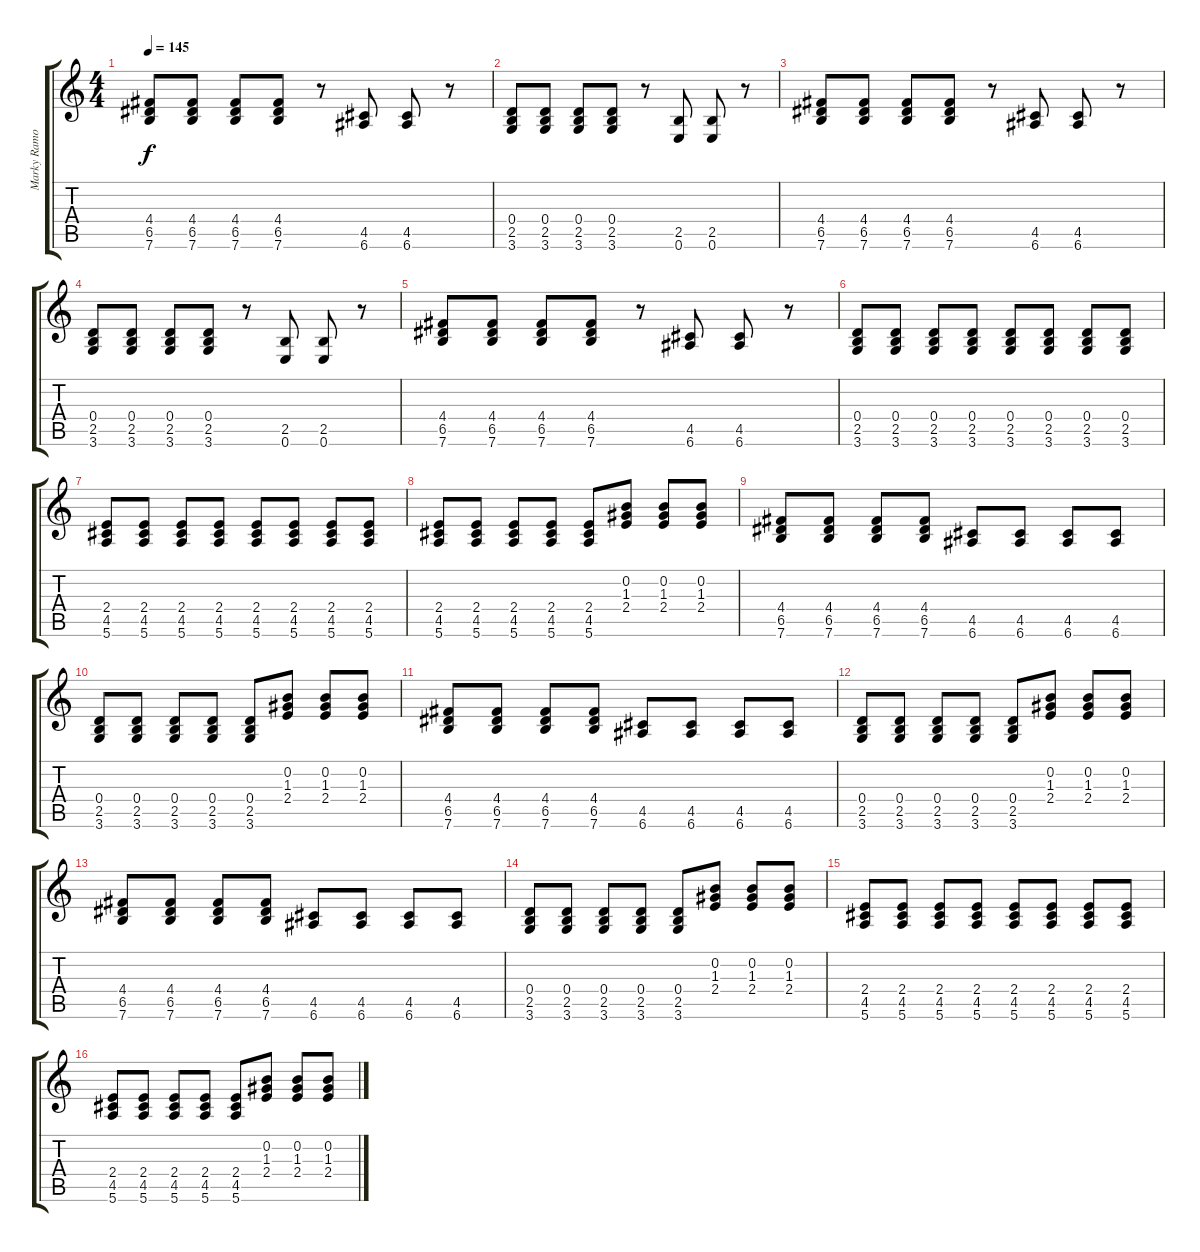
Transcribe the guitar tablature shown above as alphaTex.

\track ("Marky Ramone" "Marky Ramo") {instrument distortionguitar}
\staff {score tabs}
\tuning (E4 B3 G3 D3 A2 E2) {hide}
\ts (4 4)
\tempo 145
\clef g2
\ks c
(4.4 6.5 7.6).8{dy f instrument distortionguitar} (4.4 6.5 7.6).8 (4.4 6.5 7.6).8 (4.4 6.5 7.6).8 r.8 (4.5 6.6).8 (4.5 6.6).8 r.8 |
(0.4 2.5 3.6).8 (0.4 2.5 3.6).8 (0.4 2.5 3.6).8 (0.4 2.5 3.6).8 r.8 (2.5 0.6).8 (2.5 0.6).8 r.8 |
(4.4 6.5 7.6).8 (4.4 6.5 7.6).8 (4.4 6.5 7.6).8 (4.4 6.5 7.6).8 r.8 (4.5 6.6).8 (4.5 6.6).8 r.8 |
(0.4 2.5 3.6).8 (0.4 2.5 3.6).8 (0.4 2.5 3.6).8 (0.4 2.5 3.6).8 r.8 (2.5 0.6).8 (2.5 0.6).8 r.8 |
(4.4 6.5 7.6).8 (4.4 6.5 7.6).8 (4.4 6.5 7.6).8 (4.4 6.5 7.6).8 r.8 (4.5 6.6).8 (4.5 6.6).8 r.8 |
(0.4 2.5 3.6).8 (0.4 2.5 3.6).8 (0.4 2.5 3.6).8 (0.4 2.5 3.6).8 (0.4 2.5 3.6).8 (0.4 2.5 3.6).8 (0.4 2.5 3.6).8 (0.4 2.5 3.6).8 |
(2.4 4.5 5.6).8 (2.4 4.5 5.6).8 (2.4 4.5 5.6).8 (2.4 4.5 5.6).8 (2.4 4.5 5.6).8 (2.4 4.5 5.6).8 (2.4 4.5 5.6).8 (2.4 4.5 5.6).8 |
(2.4 4.5 5.6).8 (2.4 4.5 5.6).8 (2.4 4.5 5.6).8 (2.4 4.5 5.6).8 (2.4 4.5 5.6).8 (0.2 1.3 2.4).8 (0.2 1.3 2.4).8 (0.2 1.3 2.4).8 |
(4.4 6.5 7.6).8 (4.4 6.5 7.6).8 (4.4 6.5 7.6).8 (4.4 6.5 7.6).8 (4.5 6.6).8 (4.5 6.6).8 (4.5 6.6).8 (4.5 6.6).8 |
(0.4 2.5 3.6).8 (0.4 2.5 3.6).8 (0.4 2.5 3.6).8 (0.4 2.5 3.6).8 (0.4 2.5 3.6).8 (0.2 1.3 2.4).8 (0.2 1.3 2.4).8 (0.2 1.3 2.4).8 |
(4.4 6.5 7.6).8 (4.4 6.5 7.6).8 (4.4 6.5 7.6).8 (4.4 6.5 7.6).8 (4.5 6.6).8 (4.5 6.6).8 (4.5 6.6).8 (4.5 6.6).8 |
(0.4 2.5 3.6).8 (0.4 2.5 3.6).8 (0.4 2.5 3.6).8 (0.4 2.5 3.6).8 (0.4 2.5 3.6).8 (0.2 1.3 2.4).8 (0.2 1.3 2.4).8 (0.2 1.3 2.4).8 |
(4.4 6.5 7.6).8 (4.4 6.5 7.6).8 (4.4 6.5 7.6).8 (4.4 6.5 7.6).8 (4.5 6.6).8 (4.5 6.6).8 (4.5 6.6).8 (4.5 6.6).8 |
(0.4 2.5 3.6).8 (0.4 2.5 3.6).8 (0.4 2.5 3.6).8 (0.4 2.5 3.6).8 (0.4 2.5 3.6).8 (0.2 1.3 2.4).8 (0.2 1.3 2.4).8 (0.2 1.3 2.4).8 |
(2.4 4.5 5.6).8 (2.4 4.5 5.6).8 (2.4 4.5 5.6).8 (2.4 4.5 5.6).8 (2.4 4.5 5.6).8 (2.4 4.5 5.6).8 (2.4 4.5 5.6).8 (2.4 4.5 5.6).8 |
(2.4 4.5 5.6).8 (2.4 4.5 5.6).8 (2.4 4.5 5.6).8 (2.4 4.5 5.6).8 (2.4 4.5 5.6).8 (0.2 1.3 2.4).8 (0.2 1.3 2.4).8 (0.2 1.3 2.4).8
